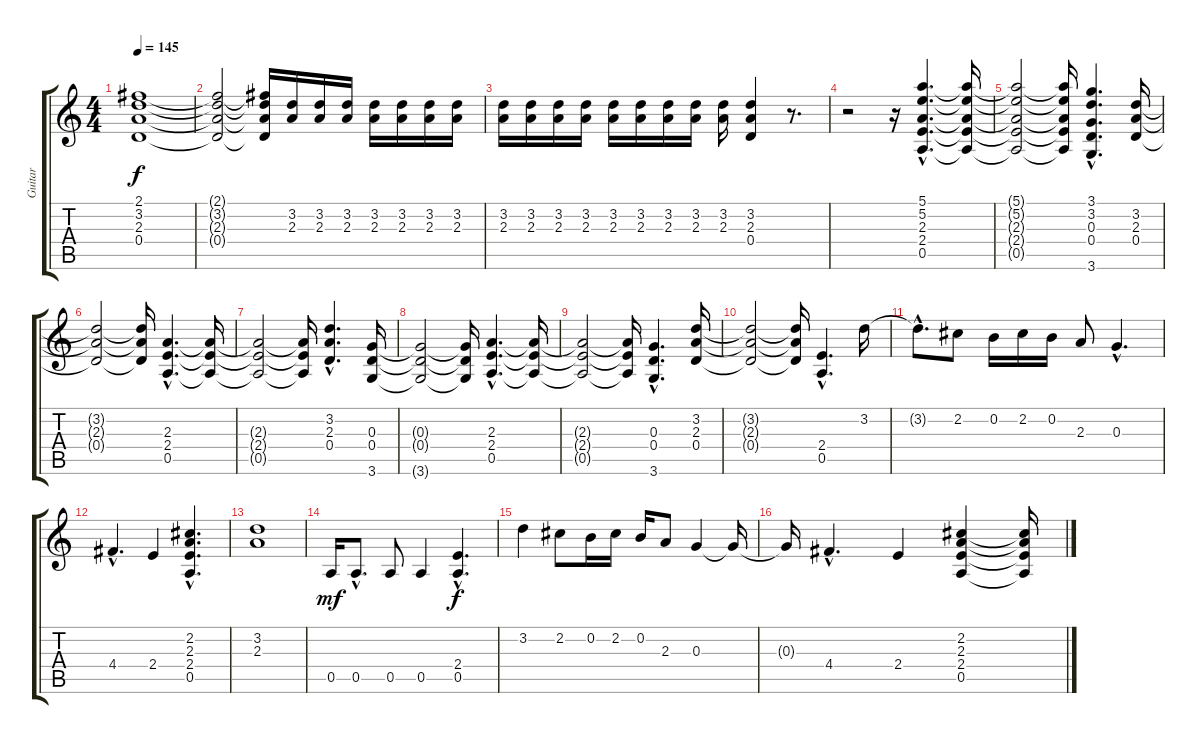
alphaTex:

\track ("Guitar " "Guitar ") {instrument electricguitarclean}
\staff {score tabs}
\tuning (E4 B3 G3 D3 A2 E2) {hide}
\ts (4 4)
\tempo 145
\clef g2
\ks c
(2.1{t} 3.2{t} 2.3{t} 0.4{t}).1{dy f} |
(2.1{t} 3.2{t} 2.3{t} 0.4{t}).2 (2.1{t} 3.2{t} 2.3{t} 0.4{t}).16 (3.2 2.3).16 (3.2 2.3).16 (3.2 2.3).16 (3.2 2.3).16 (3.2 2.3).16 (3.2 2.3).16 (3.2 2.3).16 |
(3.2 2.3).16 (3.2 2.3).16 (3.2 2.3).16 (3.2 2.3).16 (3.2 2.3).16 (3.2 2.3).16 (3.2 2.3).16 (3.2 2.3).16 (3.2 2.3).16 (3.2 2.3 0.4).4 r.8{d} |
r.2 r.16 (5.1{hac} 5.2{hac} 2.3{hac} 2.4{hac} 0.5{hac}).4{d} (5.1{t} 5.2{t} 2.3{t} 2.4{t} 0.5{t}).16 |
(5.1{t} 5.2{t} 2.3{t} 2.4{t} 0.5{t}).2 (5.1{t} 5.2{t} 2.3{t} 2.4{t} 0.5{t}).16 (3.1{hac} 3.2{hac} 0.3{hac} 0.4{hac} 3.6{hac}).4{d} (3.2 2.3 0.4).16 |
(3.2{t} 2.3{t} 0.4{t}).2 (3.2{t} 2.3{t} 0.4{t}).16 (2.3{hac} 2.4{hac} 0.5{hac}).4{d} (2.3{t} 2.4{t} 0.5{t}).16 |
(2.3{t} 2.4{t} 0.5{t}).2 (2.3{t} 2.4{t} 0.5{t}).16 (3.2{hac} 2.3{hac} 0.4{hac}).4{d} (0.3 0.4 3.6).16 |
(0.3{t} 0.4{t} 3.6{t}).2 (0.3{t} 0.4{t} 3.6{t}).16 (2.3{hac} 2.4{hac} 0.5{hac}).4{d} (2.3{t} 2.4{t} 0.5{t}).16 |
(2.3{t} 2.4{t} 0.5{t}).2 (2.3{t} 2.4{t} 0.5{t}).16 (0.3{hac} 0.4{hac} 3.6{hac}).4{d} (3.2 2.3 0.4).16 |
(3.2{t} 2.3{t} 0.4{t}).2 (3.2{t} 2.3{t} 0.4{t}).16 (2.4{hac} 0.5{hac}).4{d} 3.2.16 |
3.2{hac t}.8{d} 2.2.8 0.2.16 2.2.16 0.2.16 2.3.8 0.3{hac}.4{d} |
4.4{hac}.4{d} 2.4.4 (2.2{hac} 2.3{hac} 2.4{hac} 0.5{hac}).4{d} |
(3.2 2.3).1 |
0.5.16{dy mf} 0.5{hac}.8{d} 0.5.8 0.5.4 (2.4{hac} 0.5{hac}).4{d dy f} |
3.2.4 2.2.8 0.2.16 2.2.16 0.2.16 2.3.8 0.3.4 0.3{t}.16 |
0.3{t}.16 4.4{hac}.4{d} 2.4.4 (2.2 2.3 2.4 0.5).4 (2.2{t} 2.3{t} 2.4{t} 0.5{t}).16
